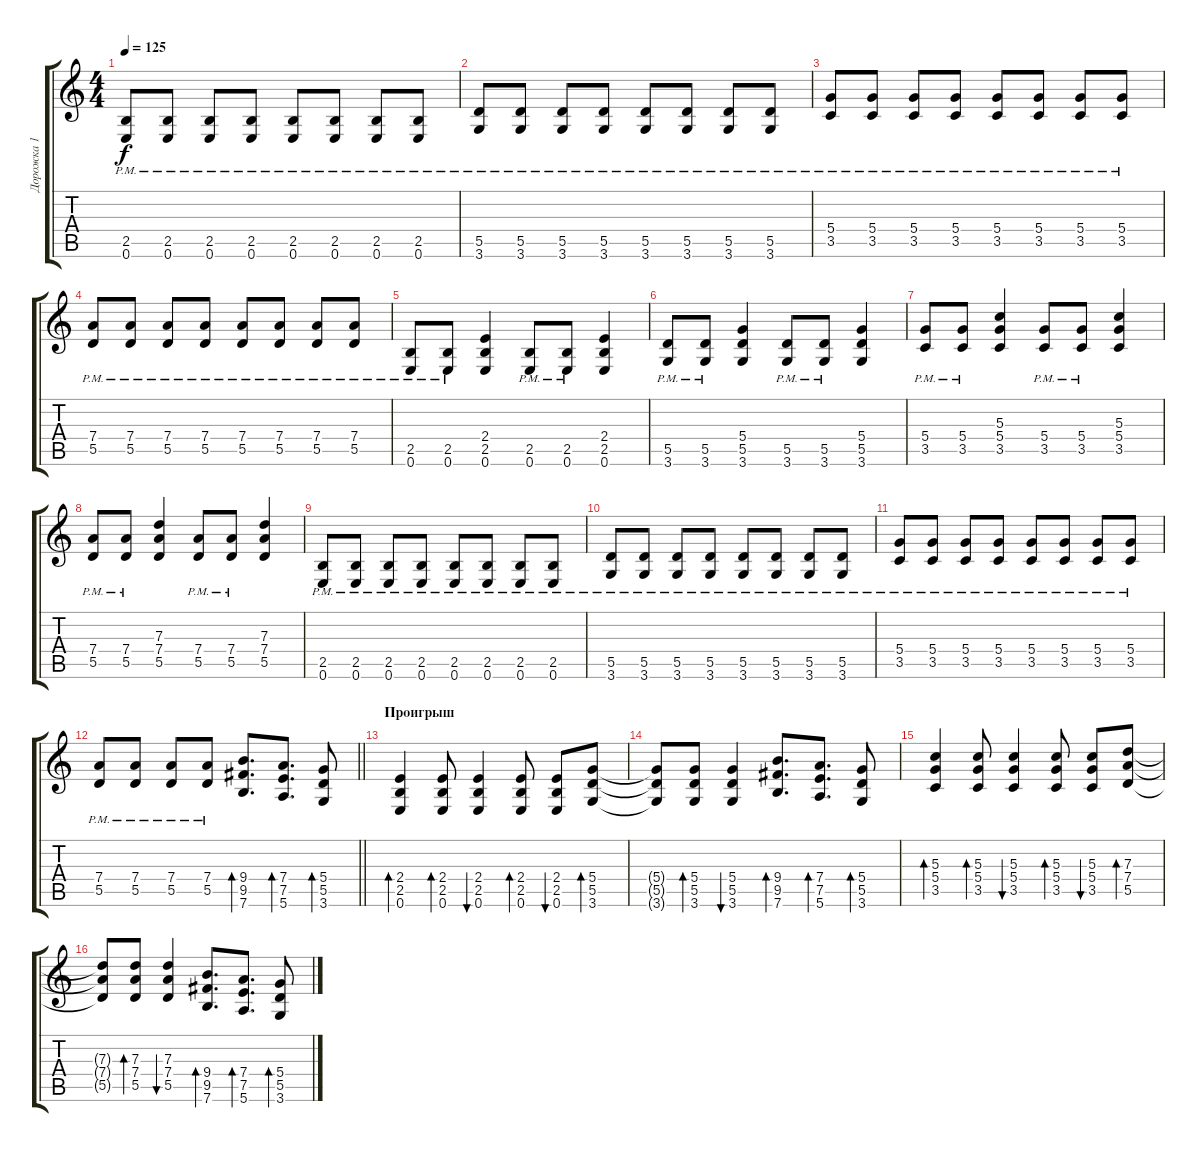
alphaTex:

\track ("Дорожка 1" "Дорожка 1") {instrument electricguitarclean}
\staff {score tabs}
\tuning (E4 B3 G3 D3 A2 E2) {hide}
\ts (4 4)
\tempo 125
\clef g2
\ks c
(2.5{pm} 0.6{pm}).8{dy f instrument overdrivenguitar} (2.5{pm} 0.6{pm}).8 (2.5{pm} 0.6{pm}).8 (2.5{pm} 0.6{pm}).8 (2.5{pm} 0.6{pm}).8 (2.5{pm} 0.6{pm}).8 (2.5{pm} 0.6{pm}).8 (2.5{pm} 0.6{pm}).8 |
(5.5{pm} 3.6{pm}).8 (5.5{pm} 3.6{pm}).8 (5.5{pm} 3.6{pm}).8 (5.5{pm} 3.6{pm}).8 (5.5{pm} 3.6{pm}).8 (5.5{pm} 3.6{pm}).8 (5.5{pm} 3.6{pm}).8 (5.5{pm} 3.6{pm}).8 |
(5.4{pm} 3.5{pm}).8 (5.4{pm} 3.5{pm}).8 (5.4{pm} 3.5{pm}).8 (5.4{pm} 3.5{pm}).8 (5.4{pm} 3.5{pm}).8 (5.4{pm} 3.5{pm}).8 (5.4{pm} 3.5{pm}).8 (5.4{pm} 3.5{pm}).8 |
(7.4{pm} 5.5{pm}).8 (7.4{pm} 5.5{pm}).8 (7.4{pm} 5.5{pm}).8 (7.4{pm} 5.5{pm}).8 (7.4{pm} 5.5{pm}).8 (7.4{pm} 5.5{pm}).8 (7.4{pm} 5.5{pm}).8 (7.4{pm} 5.5{pm}).8 |
(2.5{pm} 0.6{pm}).8{instrument overdrivenguitar} (2.5{pm} 0.6{pm}).8 (2.4 2.5 0.6).4 (2.5{pm} 0.6{pm}).8 (2.5{pm} 0.6{pm}).8 (2.4 2.5 0.6).4 |
(5.5{pm} 3.6{pm}).8 (5.5{pm} 3.6{pm}).8 (5.4 5.5 3.6).4 (5.5{pm} 3.6{pm}).8 (5.5{pm} 3.6{pm}).8 (5.4 5.5 3.6).4 |
(5.4{pm} 3.5{pm}).8 (5.4{pm} 3.5{pm}).8 (5.3 5.4 3.5).4 (5.4{pm} 3.5{pm}).8 (5.4{pm} 3.5{pm}).8 (5.3 5.4 3.5).4 |
(7.4{pm} 5.5{pm}).8 (7.4{pm} 5.5{pm}).8 (7.3 7.4 5.5).4 (7.4{pm} 5.5{pm}).8 (7.4{pm} 5.5{pm}).8 (7.3 7.4 5.5).4 |
(2.5{pm} 0.6{pm}).8{instrument overdrivenguitar} (2.5{pm} 0.6{pm}).8 (2.5{pm} 0.6{pm}).8 (2.5{pm} 0.6{pm}).8 (2.5{pm} 0.6{pm}).8 (2.5{pm} 0.6{pm}).8 (2.5{pm} 0.6{pm}).8 (2.5{pm} 0.6{pm}).8 |
(5.5{pm} 3.6{pm}).8 (5.5{pm} 3.6{pm}).8 (5.5{pm} 3.6{pm}).8 (5.5{pm} 3.6{pm}).8 (5.5{pm} 3.6{pm}).8 (5.5{pm} 3.6{pm}).8 (5.5{pm} 3.6{pm}).8 (5.5{pm} 3.6{pm}).8 |
(5.4{pm} 3.5{pm}).8 (5.4{pm} 3.5{pm}).8 (5.4{pm} 3.5{pm}).8 (5.4{pm} 3.5{pm}).8 (5.4{pm} 3.5{pm}).8 (5.4{pm} 3.5{pm}).8 (5.4{pm} 3.5{pm}).8 (5.4{pm} 3.5{pm}).8 |
\barLineRight lightlight
(7.4{pm} 5.5{pm}).8 (7.4{pm} 5.5{pm}).8 (7.4{pm} 5.5{pm}).8 (7.4{pm} 5.5{pm}).8 (9.4 9.5 7.6).8{d bd 30} (7.4 7.5 5.6).8{d bd 30} (5.4 5.5 3.6).8{bd 30} |
\section ("" "Проигрыш")
(2.4 2.5 0.6).4{bd 30} (2.4 2.5 0.6).8{bd 30} (2.4 2.5 0.6).4{bu 30} (2.4 2.5 0.6).8{bd 30} (2.4 2.5 0.6).8{bu 30} (5.4 5.5 3.6).8{bd 30} |
(5.4{t} 5.5{t} 3.6{t}).8 (5.4 5.5 3.6).8{bd 30} (5.4 5.5 3.6).4{bu 30} (9.4 9.5 7.6).8{d bd 30} (7.4 7.5 5.6).8{d bd 30} (5.4 5.5 3.6).8{bd 30} |
(5.3 5.4 3.5).4{bd 30} (5.3 5.4 3.5).8{bd 30} (5.3 5.4 3.5).4{bu 30} (5.3 5.4 3.5).8{bd 30} (5.3 5.4 3.5).8{bu 30} (7.3 7.4 5.5).8{bd 30} |
(7.3{t} 7.4{t} 5.5{t}).8 (7.3 7.4 5.5).8{bd 30} (7.3 7.4 5.5).4{bu 30} (9.4 9.5 7.6).8{d bd 30} (7.4 7.5 5.6).8{d bd 30} (5.4 5.5 3.6).8{bd 30}
